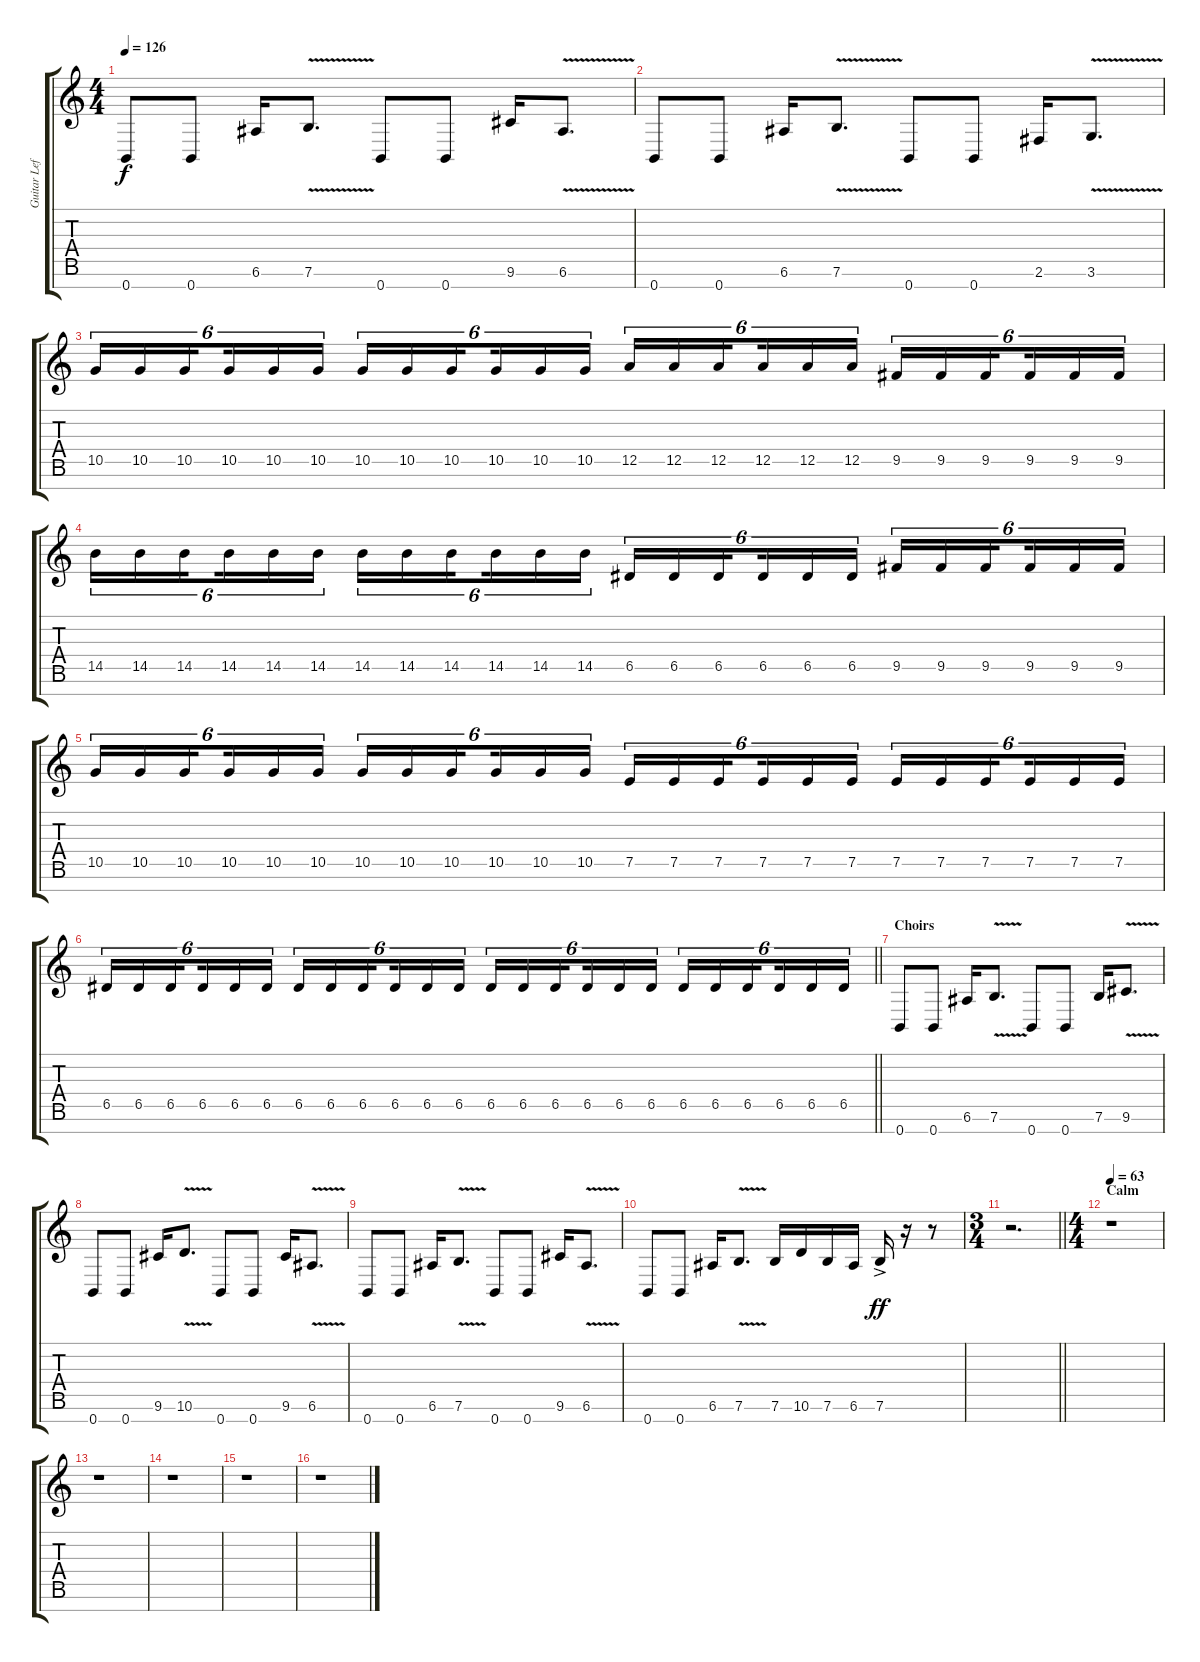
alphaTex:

\track ("Guitar Left" "Guitar Lef") {instrument distortionguitar}
\staff {score tabs}
\tuning (E4 B3 G3 D3 A2 E2 B1) {hide}
\ts (4 4)
\tempo 126
\clef g2
\ks c
0.7.8{dy f} 0.7.8 6.6.16 7.6{v}.8{d} 0.7.8 0.7.8 9.6.16 6.6{v}.8{d} |
0.7.8 0.7.8 6.6.16 7.6{v}.8{d} 0.7.8 0.7.8 2.6.16 3.6{v}.8{d} |
10.5.16{tu (6 4)} 10.5.16{tu (6 4)} 10.5.16{tu (6 4) beam splitsecondary} 10.5.16{tu (6 4)} 10.5.16{tu (6 4)} 10.5.16{tu (6 4)} 10.5.16{tu (6 4)} 10.5.16{tu (6 4)} 10.5.16{tu (6 4) beam splitsecondary} 10.5.16{tu (6 4)} 10.5.16{tu (6 4)} 10.5.16{tu (6 4)} 12.5.16{tu (6 4)} 12.5.16{tu (6 4)} 12.5.16{tu (6 4) beam splitsecondary} 12.5.16{tu (6 4)} 12.5.16{tu (6 4)} 12.5.16{tu (6 4)} 9.5.16{tu (6 4)} 9.5.16{tu (6 4)} 9.5.16{tu (6 4) beam splitsecondary} 9.5.16{tu (6 4)} 9.5.16{tu (6 4)} 9.5.16{tu (6 4)} |
14.5.16{tu (6 4)} 14.5.16{tu (6 4)} 14.5.16{tu (6 4) beam splitsecondary} 14.5.16{tu (6 4)} 14.5.16{tu (6 4)} 14.5.16{tu (6 4)} 14.5.16{tu (6 4)} 14.5.16{tu (6 4)} 14.5.16{tu (6 4) beam splitsecondary} 14.5.16{tu (6 4)} 14.5.16{tu (6 4)} 14.5.16{tu (6 4)} 6.5.16{tu (6 4)} 6.5.16{tu (6 4)} 6.5.16{tu (6 4) beam splitsecondary} 6.5.16{tu (6 4)} 6.5.16{tu (6 4)} 6.5.16{tu (6 4)} 9.5.16{tu (6 4)} 9.5.16{tu (6 4)} 9.5.16{tu (6 4) beam splitsecondary} 9.5.16{tu (6 4)} 9.5.16{tu (6 4)} 9.5.16{tu (6 4)} |
10.5.16{tu (6 4)} 10.5.16{tu (6 4)} 10.5.16{tu (6 4) beam splitsecondary} 10.5.16{tu (6 4)} 10.5.16{tu (6 4)} 10.5.16{tu (6 4)} 10.5.16{tu (6 4)} 10.5.16{tu (6 4)} 10.5.16{tu (6 4) beam splitsecondary} 10.5.16{tu (6 4)} 10.5.16{tu (6 4)} 10.5.16{tu (6 4)} 7.5.16{tu (6 4)} 7.5.16{tu (6 4)} 7.5.16{tu (6 4) beam splitsecondary} 7.5.16{tu (6 4)} 7.5.16{tu (6 4)} 7.5.16{tu (6 4)} 7.5.16{tu (6 4)} 7.5.16{tu (6 4)} 7.5.16{tu (6 4) beam splitsecondary} 7.5.16{tu (6 4)} 7.5.16{tu (6 4)} 7.5.16{tu (6 4)} |
\barLineRight lightlight
6.5.16{tu (6 4)} 6.5.16{tu (6 4)} 6.5.16{tu (6 4) beam splitsecondary} 6.5.16{tu (6 4)} 6.5.16{tu (6 4)} 6.5.16{tu (6 4)} 6.5.16{tu (6 4)} 6.5.16{tu (6 4)} 6.5.16{tu (6 4) beam splitsecondary} 6.5.16{tu (6 4)} 6.5.16{tu (6 4)} 6.5.16{tu (6 4)} 6.5.16{tu (6 4)} 6.5.16{tu (6 4)} 6.5.16{tu (6 4) beam splitsecondary} 6.5.16{tu (6 4)} 6.5.16{tu (6 4)} 6.5.16{tu (6 4)} 6.5.16{tu (6 4)} 6.5.16{tu (6 4)} 6.5.16{tu (6 4) beam splitsecondary} 6.5.16{tu (6 4)} 6.5.16{tu (6 4)} 6.5.16{tu (6 4)} |
\section ("" "Choirs")
0.7.8 0.7.8 6.6.16 7.6{v}.8{d} 0.7.8 0.7.8 7.6.16 9.6{v}.8{d} |
0.7.8 0.7.8 9.6.16 10.6{v}.8{d} 0.7.8 0.7.8 9.6.16 6.6{v}.8{d} |
0.7.8 0.7.8 6.6.16 7.6{v}.8{d} 0.7.8 0.7.8 9.6.16 6.6{v}.8{d} |
0.7.8 0.7.8 6.6.16 7.6{v}.8{d} 7.6.16 10.6.16 7.6.16 6.6.16 7.6{ac}.16{dy ff} r.16 r.8 |
\ts (3 4)
\barLineRight lightlight
r.2{d} |
\ts (4 4)
\section ("" "Calm")
\tempo 63
r.1 |
r.1 |
r.1 |
r.1 |
r.1
